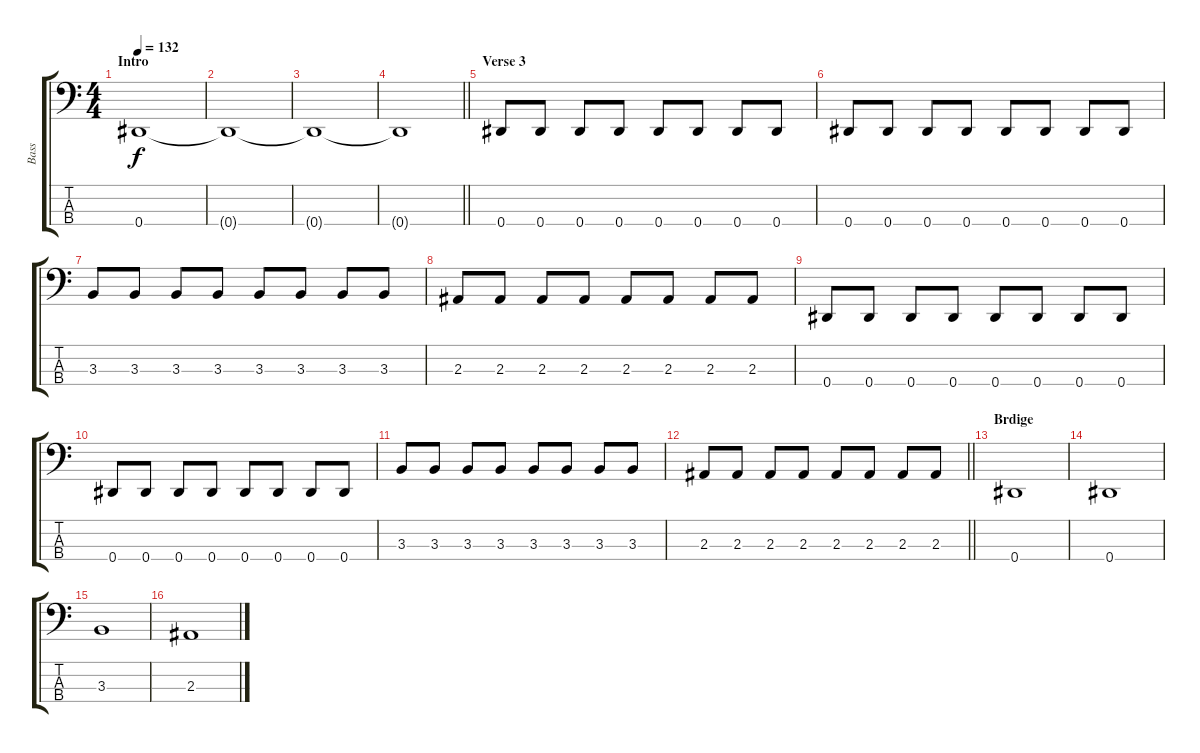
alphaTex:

\track ("Bass" "Bass") {instrument electricbassfinger}
\staff {score tabs}
\tuning (Gb2 Db2 Ab1 Eb1) {hide}
\ts (4 4)
\section ("" "Intro")
\tempo 132
\clef f4
\ks c
0.4.1{dy f} |
0.4{t}.1 |
0.4{t}.1 |
\barLineRight lightlight
0.4{t}.1 |
\section ("" "Verse 3")
0.4.8 0.4.8 0.4.8 0.4.8 0.4.8 0.4.8 0.4.8 0.4.8 |
0.4.8 0.4.8 0.4.8 0.4.8 0.4.8 0.4.8 0.4.8 0.4.8 |
3.3.8 3.3.8 3.3.8 3.3.8 3.3.8 3.3.8 3.3.8 3.3.8 |
2.3.8 2.3.8 2.3.8 2.3.8 2.3.8 2.3.8 2.3.8 2.3.8 |
0.4.8 0.4.8 0.4.8 0.4.8 0.4.8 0.4.8 0.4.8 0.4.8 |
0.4.8 0.4.8 0.4.8 0.4.8 0.4.8 0.4.8 0.4.8 0.4.8 |
3.3.8 3.3.8 3.3.8 3.3.8 3.3.8 3.3.8 3.3.8 3.3.8 |
\barLineRight lightlight
2.3.8 2.3.8 2.3.8 2.3.8 2.3.8 2.3.8 2.3.8 2.3.8 |
\section ("" "Brdige")
0.4.1 |
0.4.1 |
3.3.1 |
2.3.1
